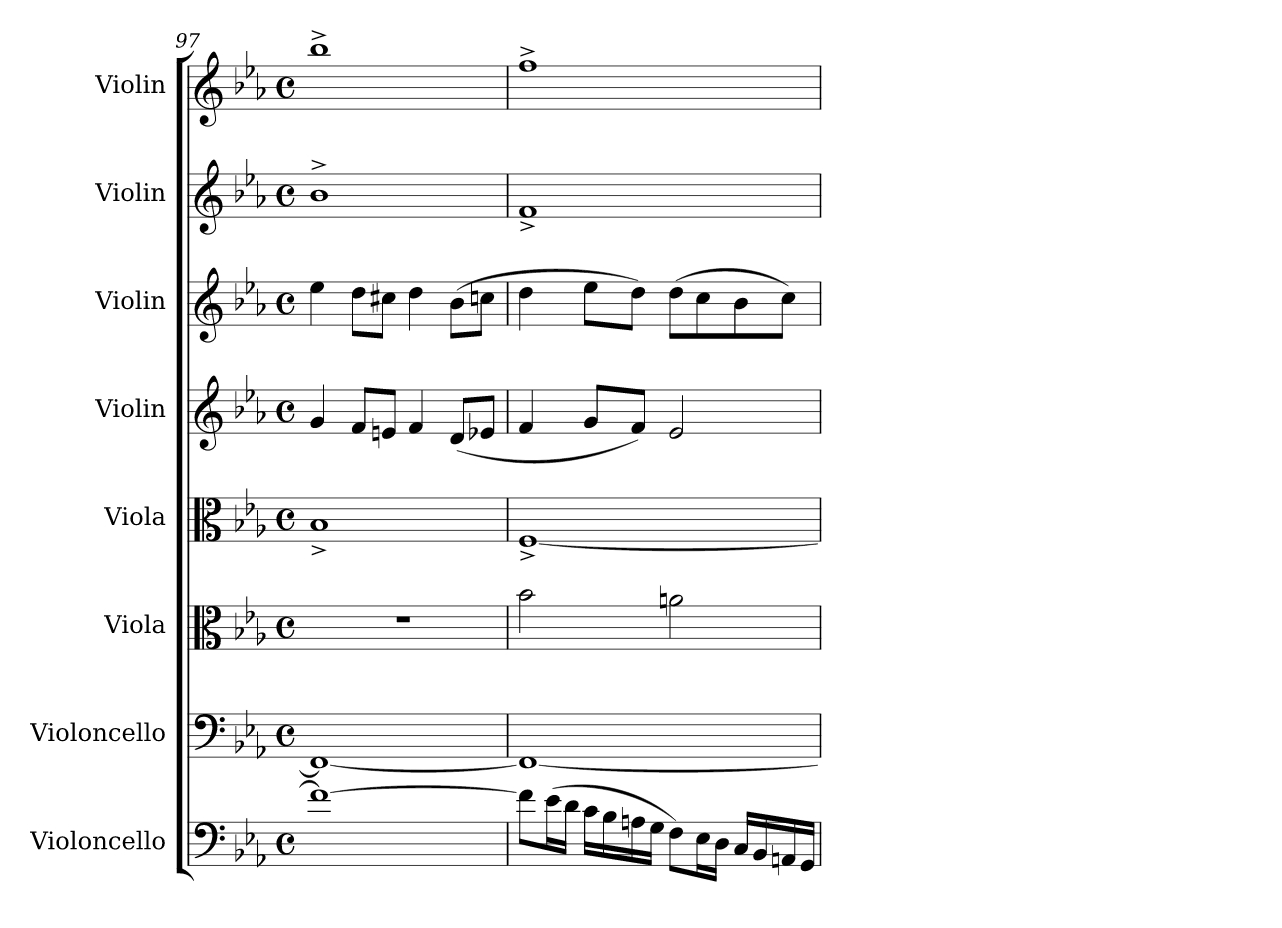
**kern	**kern	**kern	**kern	**kern	**kern	**kern	**kern
*part8	*part7	*part6	*part5	*part4	*part3	*part2	*part1
*staff8	*staff7	*staff6	*staff5	*staff4	*staff3	*staff2	*staff1
*I"Violoncello	*I"Violoncello	*I"Viola	*I"Viola	*I"Violin	*I"Violin	*I"Violin	*I"Violin
*I'Vc.	*I'Vc.	*I'Vla.	*I'Vla.	*I'Vln.	*I'Vln.	*I'Vln.	*I'Vln.
!!LO:PB:g=z
*clefF4	*clefF4	*clefC3	*clefC3	*clefG2	*clefG2	*clefG2	*clefG2
*k[b-e-a-]	*k[b-e-a-]	*k[b-e-a-]	*k[b-e-a-]	*k[b-e-a-]	*k[b-e-a-]	*k[b-e-a-]	*k[b-e-a-]
*M4/4	*M4/4	*M4/4	*M4/4	*M4/4	*M4/4	*M4/4	*M4/4
*met(c)	*met(c)	*met(c)	*met(c)	*met(c)	*met(c)	*met(c)	*met(c)
=97	=97	=97	=97	=97	=97	=97	=97
1f_	1FF_	1r	1B-^	4g/	4ee-\	1b-^	1bb-^
.	.	.	.	8f/L	8dd\L	.	.
.	.	.	.	8en/J	8cc#X\J	.	.
.	.	.	.	4f/	4dd\	.	.
.	.	.	.	(<8d/L	(>8b-\L	.	.
.	.	.	.	8e-X/J	8ccn\J	.	.
=98	=98	=98	=98	=98	=98	=98	=98
8f\L]	1FF_	2b-\	[1F^	4f/	4dd\	1f^	1ff^
(>16e-\L	.	.	.	.	.	.	.
16d\JJ	.	.	.	.	.	.	.
16c\LL	.	.	.	8g/L	8ee-\L	.	.
16B-\	.	.	.	.	.	.	.
16An\	.	.	.	8f/J)	8dd\J)	.	.
16G\JJ	.	.	.	.	.	.	.
8F\L)	.	2an\	.	2e-/	(>8dd\L	.	.
16E-\L	.	.	.	.	8cc\	.	.
16D\JJ	.	.	.	.	.	.	.
16C/LL	.	.	.	.	8b-\	.	.
16BB-/	.	.	.	.	.	.	.
16AAn/	.	.	.	.	8cc\J)	.	.
16GG/JJ	.	.	.	.	.	.	.
=	=	=	=	=	=	=	=
*-	*-	*-	*-	*-	*-	*-	*-
